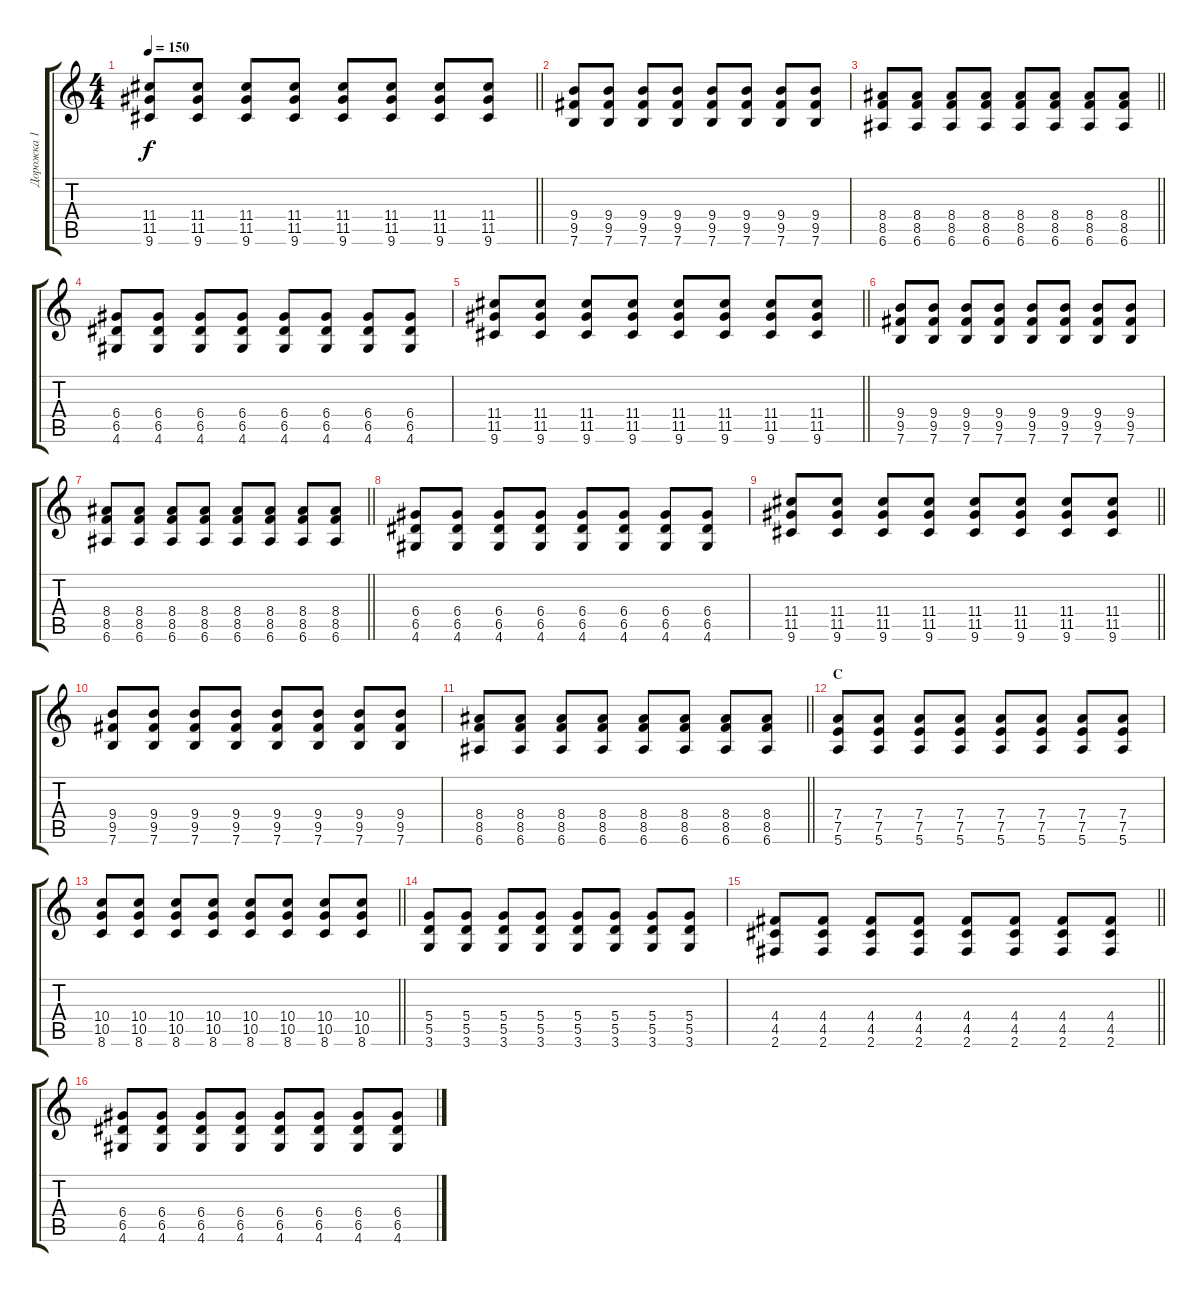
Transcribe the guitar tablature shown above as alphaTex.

\track ("Дорожка 1" "Дорожка 1") {instrument overdrivenguitar}
\staff {score tabs}
\tuning (E4 B3 G3 D3 A2 E2) {hide}
\ts (4 4)
\tempo 150
\clef g2
\barLineRight lightlight
\ks c
(11.4 11.5 9.6).8{dy f} (11.4 11.5 9.6).8 (11.4 11.5 9.6).8 (11.4 11.5 9.6).8 (11.4 11.5 9.6).8 (11.4 11.5 9.6).8 (11.4 11.5 9.6).8 (11.4 11.5 9.6).8 |
(9.4 9.5 7.6).8 (9.4 9.5 7.6).8 (9.4 9.5 7.6).8 (9.4 9.5 7.6).8 (9.4 9.5 7.6).8 (9.4 9.5 7.6).8 (9.4 9.5 7.6).8 (9.4 9.5 7.6).8 |
\barLineRight lightlight
(8.4 8.5 6.6).8 (8.4 8.5 6.6).8 (8.4 8.5 6.6).8 (8.4 8.5 6.6).8 (8.4 8.5 6.6).8 (8.4 8.5 6.6).8 (8.4 8.5 6.6).8 (8.4 8.5 6.6).8 |
(6.4 6.5 4.6).8 (6.4 6.5 4.6).8 (6.4 6.5 4.6).8 (6.4 6.5 4.6).8 (6.4 6.5 4.6).8 (6.4 6.5 4.6).8 (6.4 6.5 4.6).8 (6.4 6.5 4.6).8 |
\barLineRight lightlight
(11.4 11.5 9.6).8 (11.4 11.5 9.6).8 (11.4 11.5 9.6).8 (11.4 11.5 9.6).8 (11.4 11.5 9.6).8 (11.4 11.5 9.6).8 (11.4 11.5 9.6).8 (11.4 11.5 9.6).8 |
(9.4 9.5 7.6).8 (9.4 9.5 7.6).8 (9.4 9.5 7.6).8 (9.4 9.5 7.6).8 (9.4 9.5 7.6).8 (9.4 9.5 7.6).8 (9.4 9.5 7.6).8 (9.4 9.5 7.6).8 |
\barLineRight lightlight
(8.4 8.5 6.6).8 (8.4 8.5 6.6).8 (8.4 8.5 6.6).8 (8.4 8.5 6.6).8 (8.4 8.5 6.6).8 (8.4 8.5 6.6).8 (8.4 8.5 6.6).8 (8.4 8.5 6.6).8 |
(6.4 6.5 4.6).8 (6.4 6.5 4.6).8 (6.4 6.5 4.6).8 (6.4 6.5 4.6).8 (6.4 6.5 4.6).8 (6.4 6.5 4.6).8 (6.4 6.5 4.6).8 (6.4 6.5 4.6).8 |
\barLineRight lightlight
(11.4 11.5 9.6).8 (11.4 11.5 9.6).8 (11.4 11.5 9.6).8 (11.4 11.5 9.6).8 (11.4 11.5 9.6).8 (11.4 11.5 9.6).8 (11.4 11.5 9.6).8 (11.4 11.5 9.6).8 |
(9.4 9.5 7.6).8 (9.4 9.5 7.6).8 (9.4 9.5 7.6).8 (9.4 9.5 7.6).8 (9.4 9.5 7.6).8 (9.4 9.5 7.6).8 (9.4 9.5 7.6).8 (9.4 9.5 7.6).8 |
\barLineRight lightlight
(8.4 8.5 6.6).8 (8.4 8.5 6.6).8 (8.4 8.5 6.6).8 (8.4 8.5 6.6).8 (8.4 8.5 6.6).8 (8.4 8.5 6.6).8 (8.4 8.5 6.6).8 (8.4 8.5 6.6).8 |
\section ("" "С")
(7.4 7.5 5.6).8 (7.4 7.5 5.6).8 (7.4 7.5 5.6).8 (7.4 7.5 5.6).8 (7.4 7.5 5.6).8 (7.4 7.5 5.6).8 (7.4 7.5 5.6).8 (7.4 7.5 5.6).8 |
\barLineRight lightlight
(10.4 10.5 8.6).8 (10.4 10.5 8.6).8 (10.4 10.5 8.6).8 (10.4 10.5 8.6).8 (10.4 10.5 8.6).8 (10.4 10.5 8.6).8 (10.4 10.5 8.6).8 (10.4 10.5 8.6).8 |
(5.4 5.5 3.6).8 (5.4 5.5 3.6).8 (5.4 5.5 3.6).8 (5.4 5.5 3.6).8 (5.4 5.5 3.6).8 (5.4 5.5 3.6).8 (5.4 5.5 3.6).8 (5.4 5.5 3.6).8 |
\barLineRight lightlight
(4.4 4.5 2.6).8 (4.4 4.5 2.6).8 (4.4 4.5 2.6).8 (4.4 4.5 2.6).8 (4.4 4.5 2.6).8 (4.4 4.5 2.6).8 (4.4 4.5 2.6).8 (4.4 4.5 2.6).8 |
(6.4 6.5 4.6).8 (6.4 6.5 4.6).8 (6.4 6.5 4.6).8 (6.4 6.5 4.6).8 (6.4 6.5 4.6).8 (6.4 6.5 4.6).8 (6.4 6.5 4.6).8 (6.4 6.5 4.6).8
